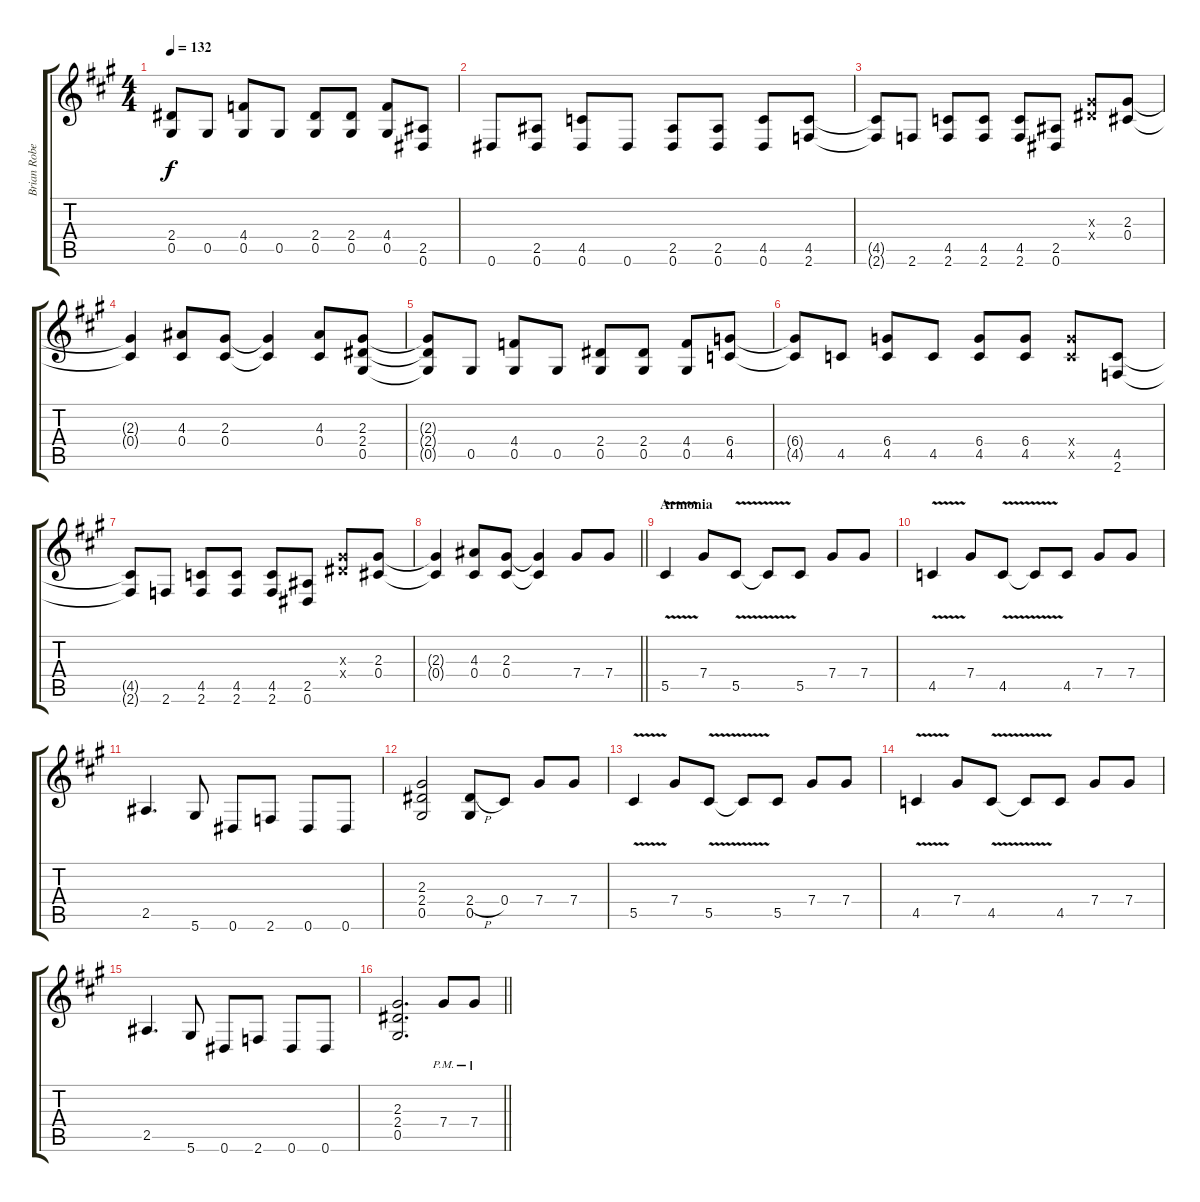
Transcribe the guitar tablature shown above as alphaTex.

\track ("Brian Robertson" "Brian Robe") {instrument distortionguitar}
\staff {score tabs}
\tuning (Eb4 Bb3 Gb3 Db3 Ab2 Eb2) {hide}
\ts (4 4)
\tempo 132
\clef g2
\ks a
(2.4{t} 0.5{t}).8{dy f} 0.5.8 (4.4 0.5).8 0.5.8 (2.4 0.5).8 (2.4 0.5).8 (4.4 0.5).8 (2.5 0.6).8 |
0.6.8 (2.5 0.6).8 (4.5 0.6).8 0.6.8 (2.5 0.6).8 (2.5 0.6).8 (4.5 0.6).8 (4.5 2.6).8 |
(4.5{t} 2.6{t}).8 2.6.8 (4.5 2.6).8 (4.5 2.6).8 (4.5 2.6).8 (2.5 0.6).8 (2.3{x} 2.4{x}).8 (2.3 0.4).8 |
(2.3{t} 0.4{t}).4 (4.3 0.4).8 (2.3 0.4).8 (2.3{t} 0.4{t}).4 (4.3 0.4).8 (2.3 2.4 0.5).8 |
(2.3{t} 2.4{t} 0.5{t}).8 0.5.8 (4.4 0.5).8 0.5.8 (2.4 0.5).8 (2.4 0.5).8 (4.4 0.5).8 (6.4 4.5).8 |
(6.4{t} 4.5{t}).8 4.5.8 (6.4 4.5).8 4.5.8 (6.4 4.5).8 (6.4 4.5).8 (6.4{x} 4.5{x}).8 (4.5 2.6).8 |
(4.5{t} 2.6{t}).8 2.6.8 (4.5 2.6).8 (4.5 2.6).8 (4.5 2.6).8 (2.5 0.6).8 (2.3{x} 2.4{x}).8 (2.3 0.4).8 |
\barLineRight lightlight
(2.3{t} 0.4{t}).4 (4.3 0.4).8 (2.3 0.4).8 (2.3{t} 0.4{t}).4 7.4.8 7.4.8 |
\section ("" "Armonia")
5.5{v}.4 7.4.8 5.5{v}.8 5.5{t}.8 5.5.8 7.4.8 7.4.8 |
4.5{v}.4 7.4.8 4.5{v}.8 4.5{t}.8 4.5.8 7.4.8 7.4.8 |
2.5.4{d} 5.6.8 0.6.8 2.6.8 0.6.8 0.6.8 |
(2.3 2.4 0.5).2 (2.4{h} 0.5).8 0.4.8 7.4.8 7.4.8 |
5.5{v}.4 7.4.8 5.5{v}.8 5.5{t}.8 5.5.8 7.4.8 7.4.8 |
4.5{v}.4 7.4.8 4.5{v}.8 4.5{t}.8 4.5.8 7.4.8 7.4.8 |
2.5.4{d} 5.6.8 0.6.8 2.6.8 0.6.8 0.6.8 |
\barLineRight lightlight
(2.3 2.4 0.5).2{d} 7.4{pm}.8 7.4{pm}.8
